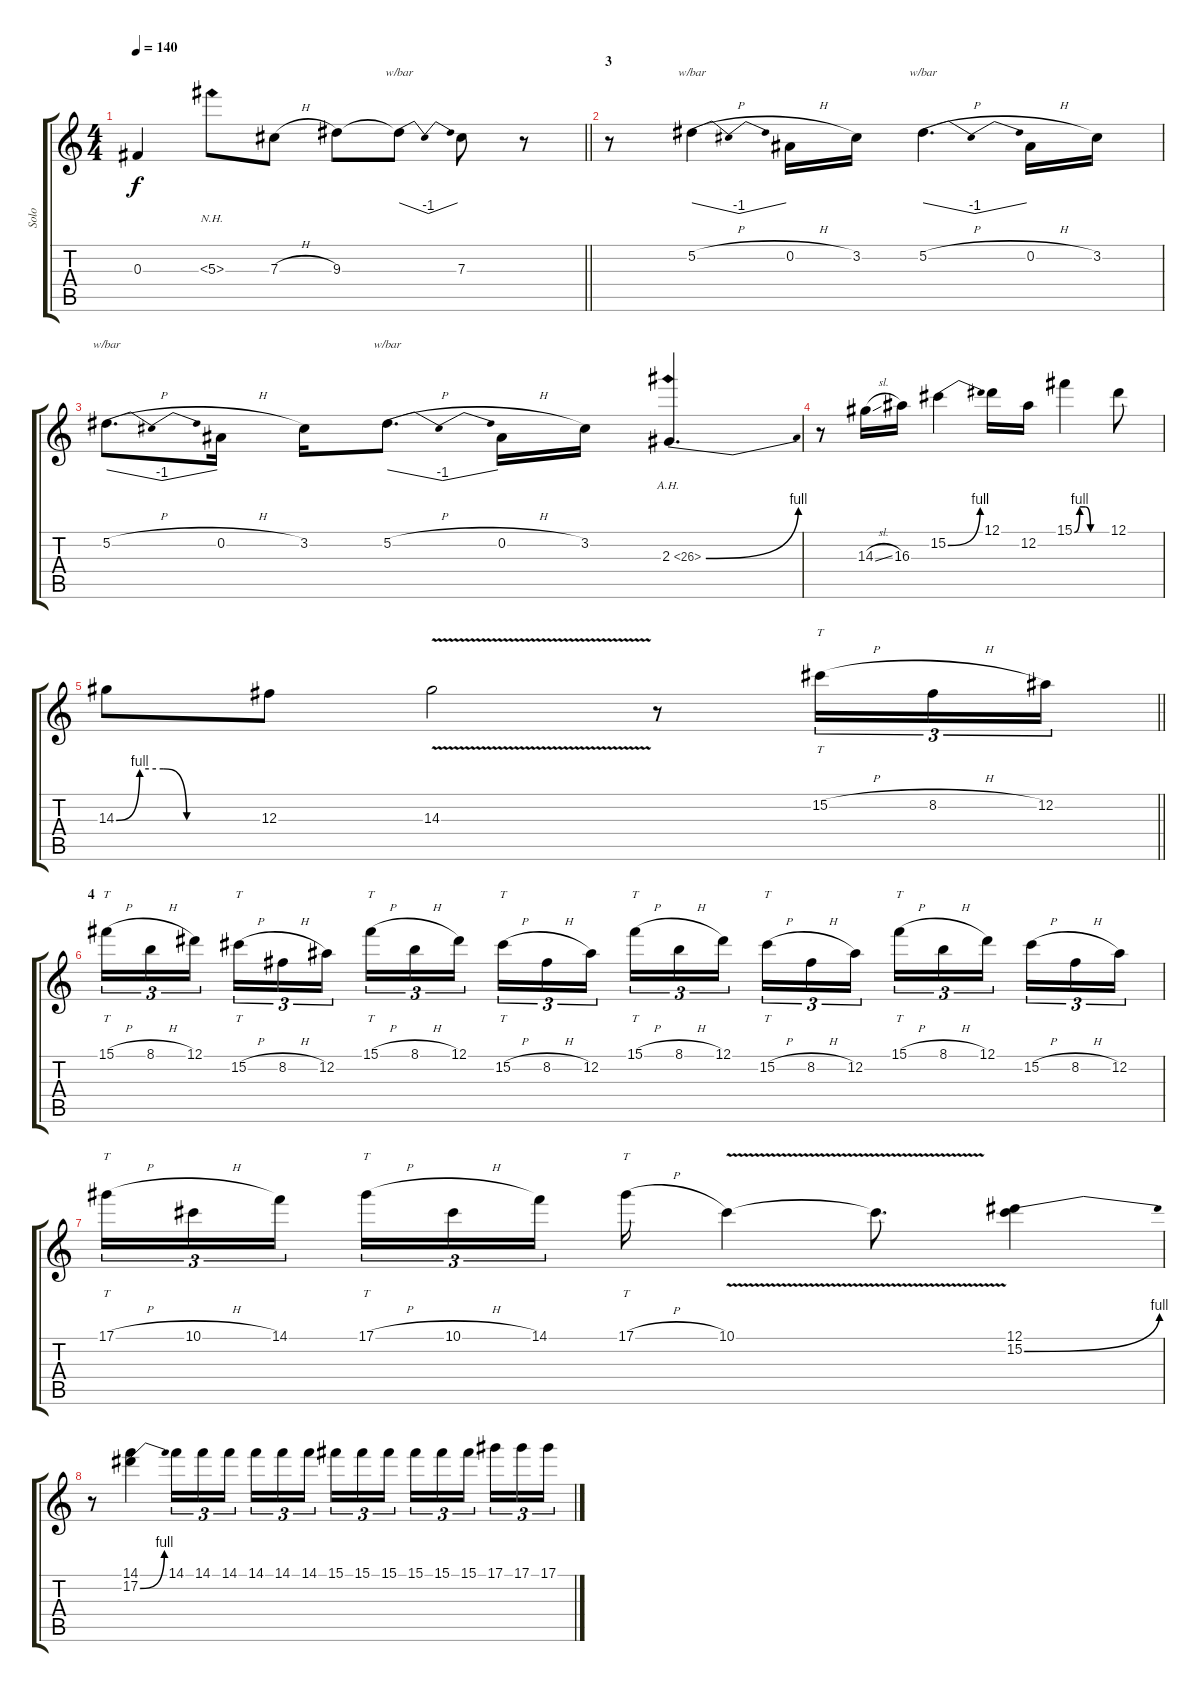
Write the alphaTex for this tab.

\track ("Solo" "Solo") {instrument overdrivenguitar}
\staff {score tabs}
\tuning (Eb4 Bb3 Gb3 Db3 Ab2 Eb2) {hide}
\ts (4 4)
\tempo 140
\clef g2
\barLineRight lightlight
\ks c
0.3{t}.4{dy f} 5.3{nh}.8 7.3{h}.8 9.3.8 9.3{t}.8{tbe (dip default 0 0 30 -4 60 0)} 7.3.8 r.8 |
\section ("" "3")
r.8 5.2{h}.4{tbe (dip default 0 0 30 -4 60 0)} 0.2{h}.16 3.2.16 5.2{h}.4{d tbe (dip default 0 0 30 -4 60 0)} 0.2{h}.16 3.2.16 |
5.2{h}.8{d tbe (dip default 0 0 30 -4 60 0)} 0.2{h}.16 3.2.16 5.2{h}.8{d tbe (dip default 0 0 30 -4 60 0)} 0.2{h}.16 3.2.16 2.3{be (bend 0 0 60 4) ah 24}.4{d} |
r.8 14.3{sl}.16 16.3.16 15.2{be (bend 0 0 60 4)}.4 12.1.16 12.2.16 15.1{be (custom 0 0 10 4 20 4 30 0 60 0)}.4 12.1.8 |
\barLineRight lightlight
14.3{be (custom 0 0 10 4 20 4 30 0 60 0)}.8 12.3.8 14.3{v}.2 r.8 15.2{h}.16{tt tu (3 2)} 8.2{h}.16{tu (3 2)} 12.2.16{tu (3 2)} |
\section ("" "4")
15.1{h}.16{tt tu (3 2)} 8.1{h}.16{tu (3 2)} 12.1.16{tu (3 2) beam splitsecondary} 15.2{h}.16{tt tu (3 2)} 8.2{h}.16{tu (3 2)} 12.2.16{tu (3 2)} 15.1{h}.16{tt tu (3 2)} 8.1{h}.16{tu (3 2)} 12.1.16{tu (3 2) beam splitsecondary} 15.2{h}.16{tt tu (3 2)} 8.2{h}.16{tu (3 2)} 12.2.16{tu (3 2)} 15.1{h}.16{tt tu (3 2)} 8.1{h}.16{tu (3 2)} 12.1.16{tu (3 2) beam splitsecondary} 15.2{h}.16{tt tu (3 2)} 8.2{h}.16{tu (3 2)} 12.2.16{tu (3 2)} 15.1{h}.16{tt tu (3 2)} 8.1{h}.16{tu (3 2)} 12.1.16{tu (3 2) beam splitsecondary} 15.2{h}.16{tu (3 2)} 8.2{h}.16{tu (3 2)} 12.2.16{tu (3 2)} |
17.1{h}.16{tt tu (3 2)} 10.1{h}.16{tu (3 2)} 14.1.16{tu (3 2) beam splitsecondary} 17.1{h}.16{tt tu (3 2)} 10.1{h}.16{tu (3 2)} 14.1.16{tu (3 2)} 17.1{h}.16{tt} 10.1{v}.4 10.1{v t}.8{d} (12.1 15.2{be (bend 0 0 60 4)}).4 |
r.8 (14.1 17.2{be (bend 0 0 60 4)}).4 14.1.16{tu (3 2)} 14.1.16{tu (3 2)} 14.1.16{tu (3 2)} 14.1.16{tu (3 2)} 14.1.16{tu (3 2)} 14.1.16{tu (3 2) beam splitsecondary} 15.1.16{tu (3 2)} 15.1.16{tu (3 2)} 15.1.16{tu (3 2)} 15.1.16{tu (3 2)} 15.1.16{tu (3 2)} 15.1.16{tu (3 2) beam splitsecondary} 17.1.16{tu (3 2)} 17.1.16{tu (3 2)} 17.1.16{tu (3 2)}
